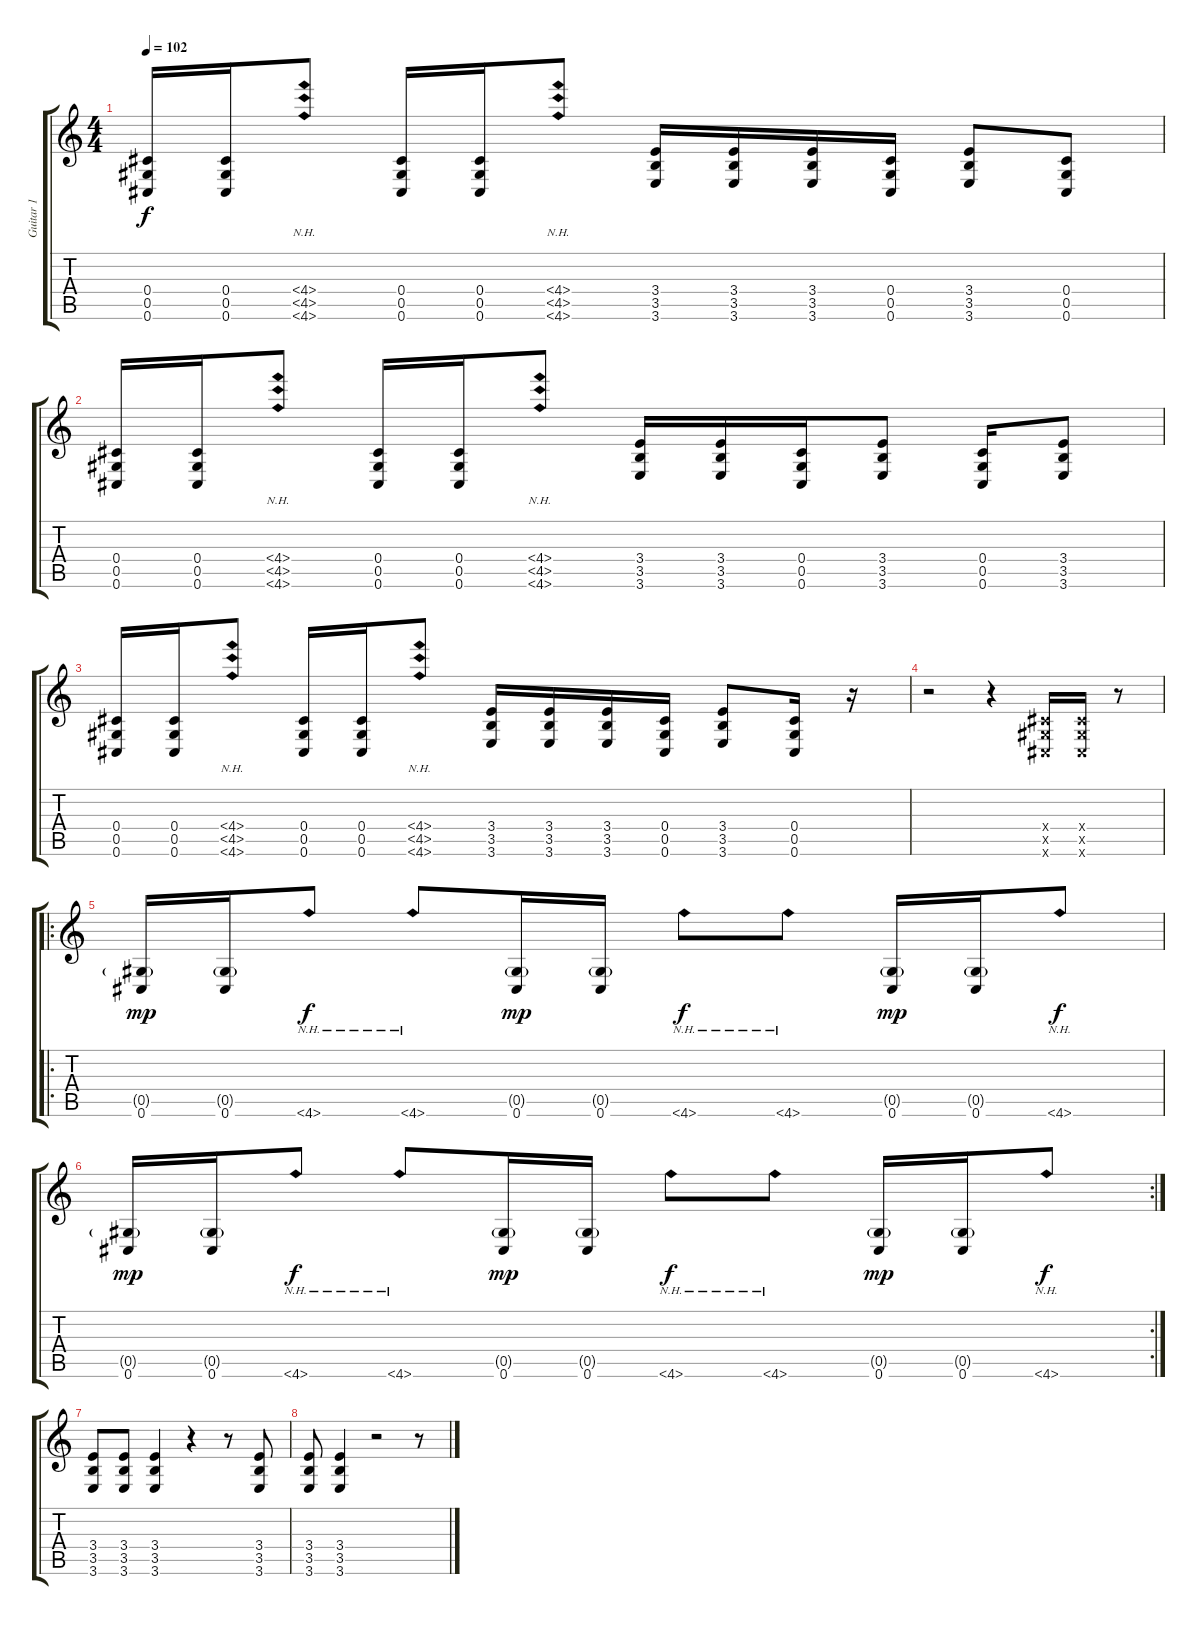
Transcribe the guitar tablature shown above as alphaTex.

\track ("Guitar 1" "Guitar 1") {instrument distortionguitar}
\staff {score tabs}
\tuning (Eb4 Bb3 Gb3 Db3 Ab2 Db2) {hide}
\ts (4 4)
\tempo 102
\clef g2
\ks c
(0.4 0.5 0.6).16{dy f} (0.4 0.5 0.6).16 (4.4{nh} 4.5{nh} 4.6{nh}).8 (0.4 0.5 0.6).16 (0.4 0.5 0.6).16 (4.4{nh} 4.5{nh} 4.6{nh}).8 (3.4 3.5 3.6).16 (3.4 3.5 3.6).16 (3.4 3.5 3.6).16 (0.4 0.5 0.6).16 (3.4 3.5 3.6).8 (0.4 0.5 0.6).8 |
(0.4 0.5 0.6).16 (0.4 0.5 0.6).16 (4.4{nh} 4.5{nh} 4.6{nh}).8 (0.4 0.5 0.6).16 (0.4 0.5 0.6).16 (4.4{nh} 4.5{nh} 4.6{nh}).8 (3.4 3.5 3.6).16 (3.4 3.5 3.6).16 (0.4 0.5 0.6).16 (3.4 3.5 3.6).8 (0.4 0.5 0.6).16 (3.4 3.5 3.6).8 |
(0.4 0.5 0.6).16 (0.4 0.5 0.6).16 (4.4{nh} 4.5{nh} 4.6{nh}).8 (0.4 0.5 0.6).16 (0.4 0.5 0.6).16 (4.4{nh} 4.5{nh} 4.6{nh}).8 (3.4 3.5 3.6).16 (3.4 3.5 3.6).16 (3.4 3.5 3.6).16 (0.4 0.5 0.6).16 (3.4 3.5 3.6).8 (0.4 0.5 0.6).16 r.16 |
r.2 r.4 (0.4{x} 0.5{x} 0.6{x}).16 (0.4{x} 0.5{x} 0.6{x}).16 r.8 |
\ro
(0.5{g} 0.6).16{dy mp} (0.5{g} 0.6).16 4.6{nh}.8{dy f} 4.6{nh}.8 (0.5{g} 0.6).16{dy mp} (0.5{g} 0.6).16 4.6{nh}.8{dy f} 4.6{nh}.8 (0.5{g} 0.6).16{dy mp} (0.5{g} 0.6).16 4.6{nh}.8{dy f} |
\rc 2
(0.5{g} 0.6).16{dy mp} (0.5{g} 0.6).16 4.6{nh}.8{dy f} 4.6{nh}.8 (0.5{g} 0.6).16{dy mp} (0.5{g} 0.6).16 4.6{nh}.8{dy f} 4.6{nh}.8 (0.5{g} 0.6).16{dy mp} (0.5{g} 0.6).16 4.6{nh}.8{dy f} |
(3.4 3.5 3.6).8 (3.4 3.5 3.6).8 (3.4 3.5 3.6).4 r.4 r.8 (3.4 3.5 3.6).8 |
(3.4 3.5 3.6).8 (3.4 3.5 3.6).4 r.2 r.8
